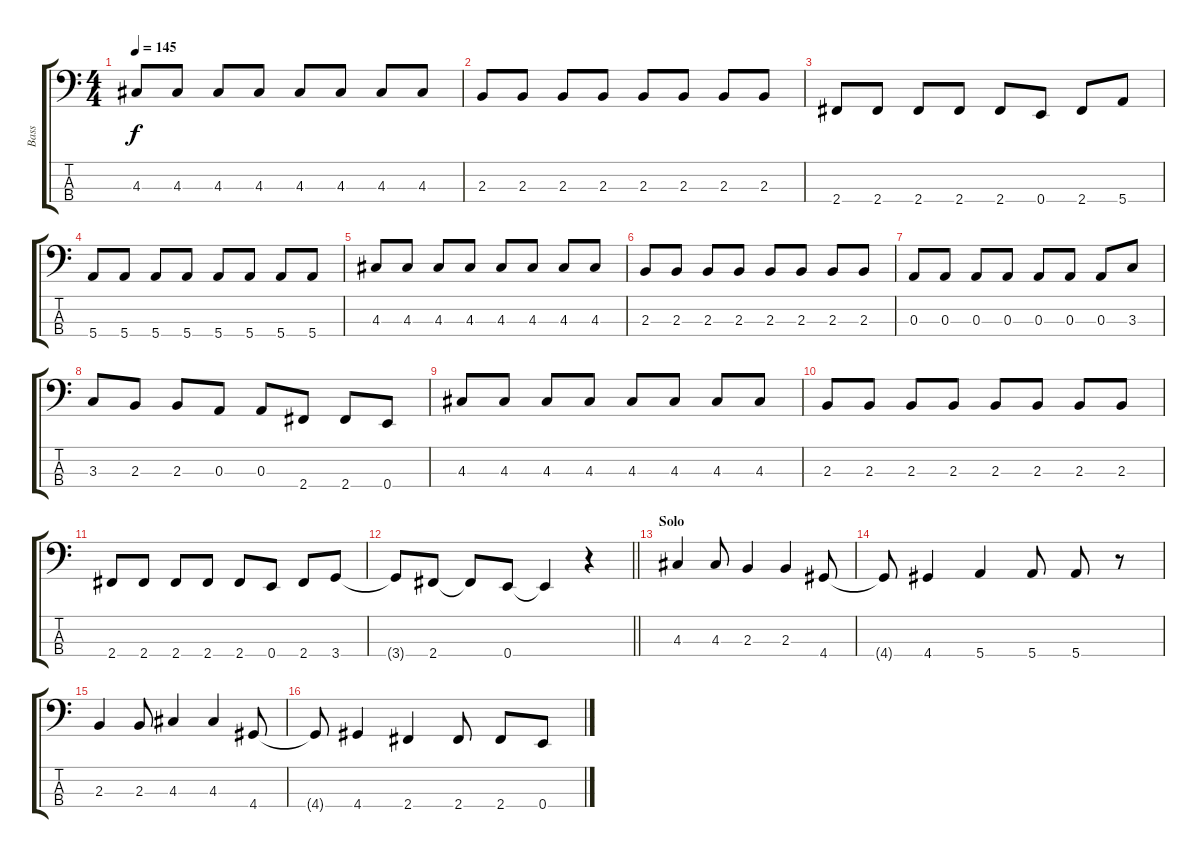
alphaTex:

\track ("Bass" "Bass") {instrument electricbassfinger}
\staff {score tabs}
\tuning (G2 D2 A1 E1) {hide}
\ts (4 4)
\tempo 145
\clef f4
\ks c
4.3.8{dy f} 4.3.8 4.3.8 4.3.8 4.3.8 4.3.8 4.3.8 4.3.8 |
2.3.8 2.3.8 2.3.8 2.3.8 2.3.8 2.3.8 2.3.8 2.3.8 |
2.4.8 2.4.8 2.4.8 2.4.8 2.4.8 0.4.8 2.4.8 5.4.8 |
5.4.8 5.4.8 5.4.8 5.4.8 5.4.8 5.4.8 5.4.8 5.4.8 |
4.3.8 4.3.8 4.3.8 4.3.8 4.3.8 4.3.8 4.3.8 4.3.8 |
2.3.8 2.3.8 2.3.8 2.3.8 2.3.8 2.3.8 2.3.8 2.3.8 |
0.3.8 0.3.8 0.3.8 0.3.8 0.3.8 0.3.8 0.3.8 3.3.8 |
3.3.8 2.3.8 2.3.8 0.3.8 0.3.8 2.4.8 2.4.8 0.4.8 |
4.3.8 4.3.8 4.3.8 4.3.8 4.3.8 4.3.8 4.3.8 4.3.8 |
2.3.8 2.3.8 2.3.8 2.3.8 2.3.8 2.3.8 2.3.8 2.3.8 |
2.4.8 2.4.8 2.4.8 2.4.8 2.4.8 0.4.8 2.4.8 3.4.8 |
\barLineRight lightlight
3.4{t}.8 2.4.8 2.4{t}.8 0.4.8 0.4{t}.4 r.4 |
\section ("" "Solo")
4.3.4 4.3.8 2.3.4 2.3.4 4.4.8 |
4.4{t}.8 4.4.4 5.4.4 5.4.8 5.4.8 r.8 |
2.3.4 2.3.8 4.3.4 4.3.4 4.4.8 |
4.4{t}.8 4.4.4 2.4.4 2.4.8 2.4.8 0.4.8
